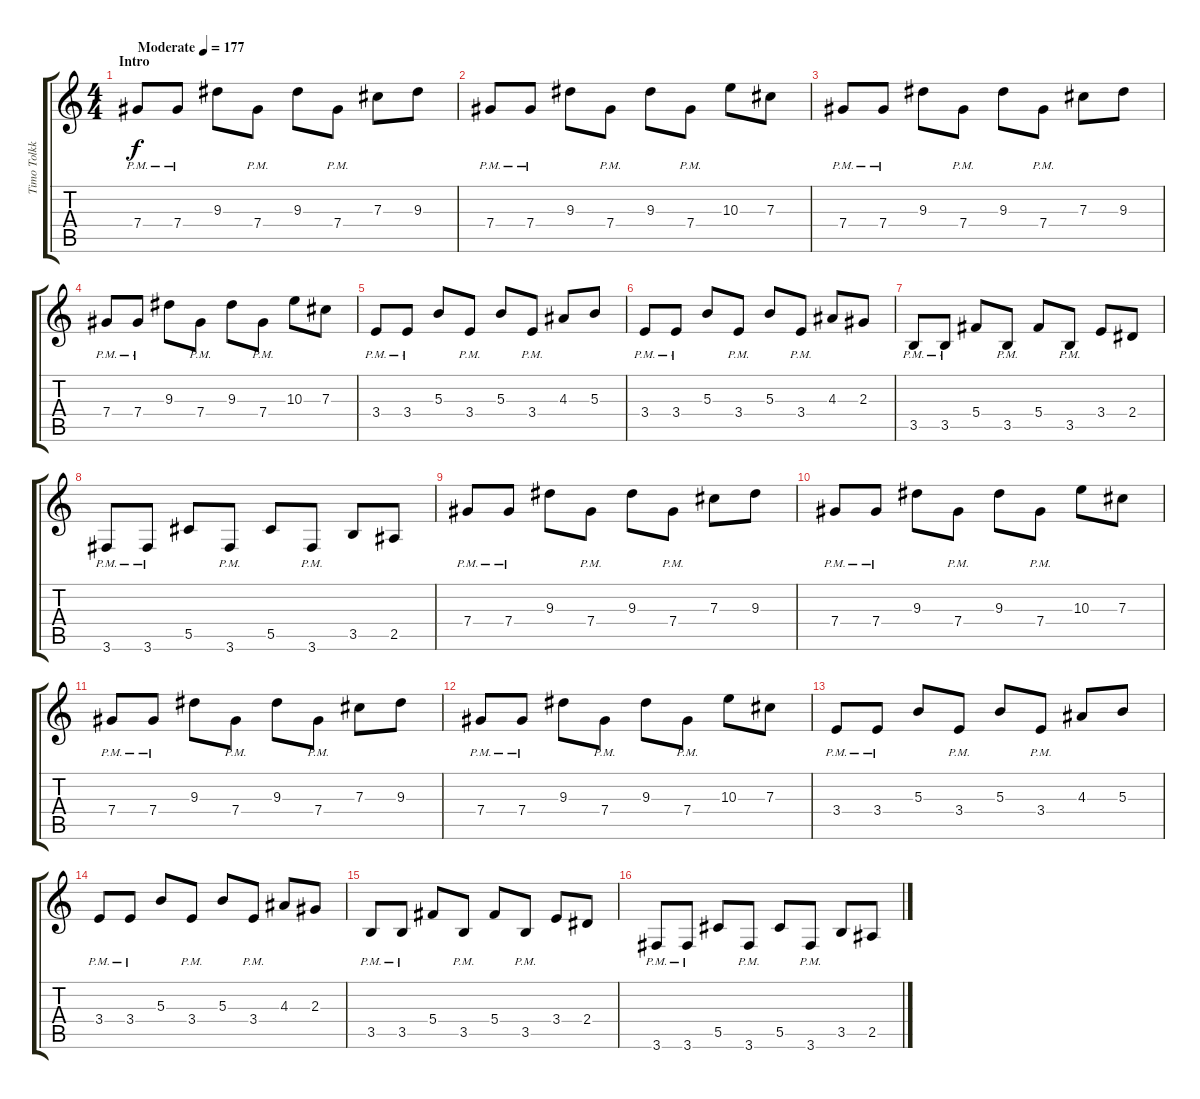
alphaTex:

\track ("Timo Tolkki (Lead)" "Timo Tolkk") {instrument distortionguitar}
\staff {score tabs}
\tuning (Eb4 Bb3 Gb3 Db3 Ab2 Eb2) {hide}
\ts (4 4)
\section ("" "Intro")
\tempo (177 "Moderate")
\clef g2
\ks c
7.4{pm}.8{dy f instrument distortionguitar} 7.4{pm}.8 9.3.8 7.4{pm}.8 9.3.8 7.4{pm}.8 7.3.8 9.3.8 |
7.4{pm}.8 7.4{pm}.8 9.3.8 7.4{pm}.8 9.3.8 7.4{pm}.8 10.3.8 7.3.8 |
7.4{pm}.8 7.4{pm}.8 9.3.8 7.4{pm}.8 9.3.8 7.4{pm}.8 7.3.8 9.3.8 |
7.4{pm}.8 7.4{pm}.8 9.3.8 7.4{pm}.8 9.3.8 7.4{pm}.8 10.3.8 7.3.8 |
3.4{pm}.8 3.4{pm}.8 5.3.8 3.4{pm}.8 5.3.8 3.4{pm}.8 4.3.8 5.3.8 |
3.4{pm}.8 3.4{pm}.8 5.3.8 3.4{pm}.8 5.3.8 3.4{pm}.8 4.3.8 2.3.8 |
3.5{pm}.8 3.5{pm}.8 5.4.8 3.5{pm}.8 5.4.8 3.5{pm}.8 3.4.8 2.4.8 |
3.6{pm}.8 3.6{pm}.8 5.5.8 3.6{pm}.8 5.5.8 3.6{pm}.8 3.5.8 2.5.8 |
7.4{pm}.8 7.4{pm}.8 9.3.8 7.4{pm}.8 9.3.8 7.4{pm}.8 7.3.8 9.3.8 |
7.4{pm}.8 7.4{pm}.8 9.3.8 7.4{pm}.8 9.3.8 7.4{pm}.8 10.3.8 7.3.8 |
7.4{pm}.8 7.4{pm}.8 9.3.8 7.4{pm}.8 9.3.8 7.4{pm}.8 7.3.8 9.3.8 |
7.4{pm}.8 7.4{pm}.8 9.3.8 7.4{pm}.8 9.3.8 7.4{pm}.8 10.3.8 7.3.8 |
3.4{pm}.8 3.4{pm}.8 5.3.8 3.4{pm}.8 5.3.8 3.4{pm}.8 4.3.8 5.3.8 |
3.4{pm}.8 3.4{pm}.8 5.3.8 3.4{pm}.8 5.3.8 3.4{pm}.8 4.3.8 2.3.8 |
3.5{pm}.8 3.5{pm}.8 5.4.8 3.5{pm}.8 5.4.8 3.5{pm}.8 3.4.8 2.4.8 |
3.6{pm}.8 3.6{pm}.8 5.5.8 3.6{pm}.8 5.5.8 3.6{pm}.8 3.5.8 2.5.8
